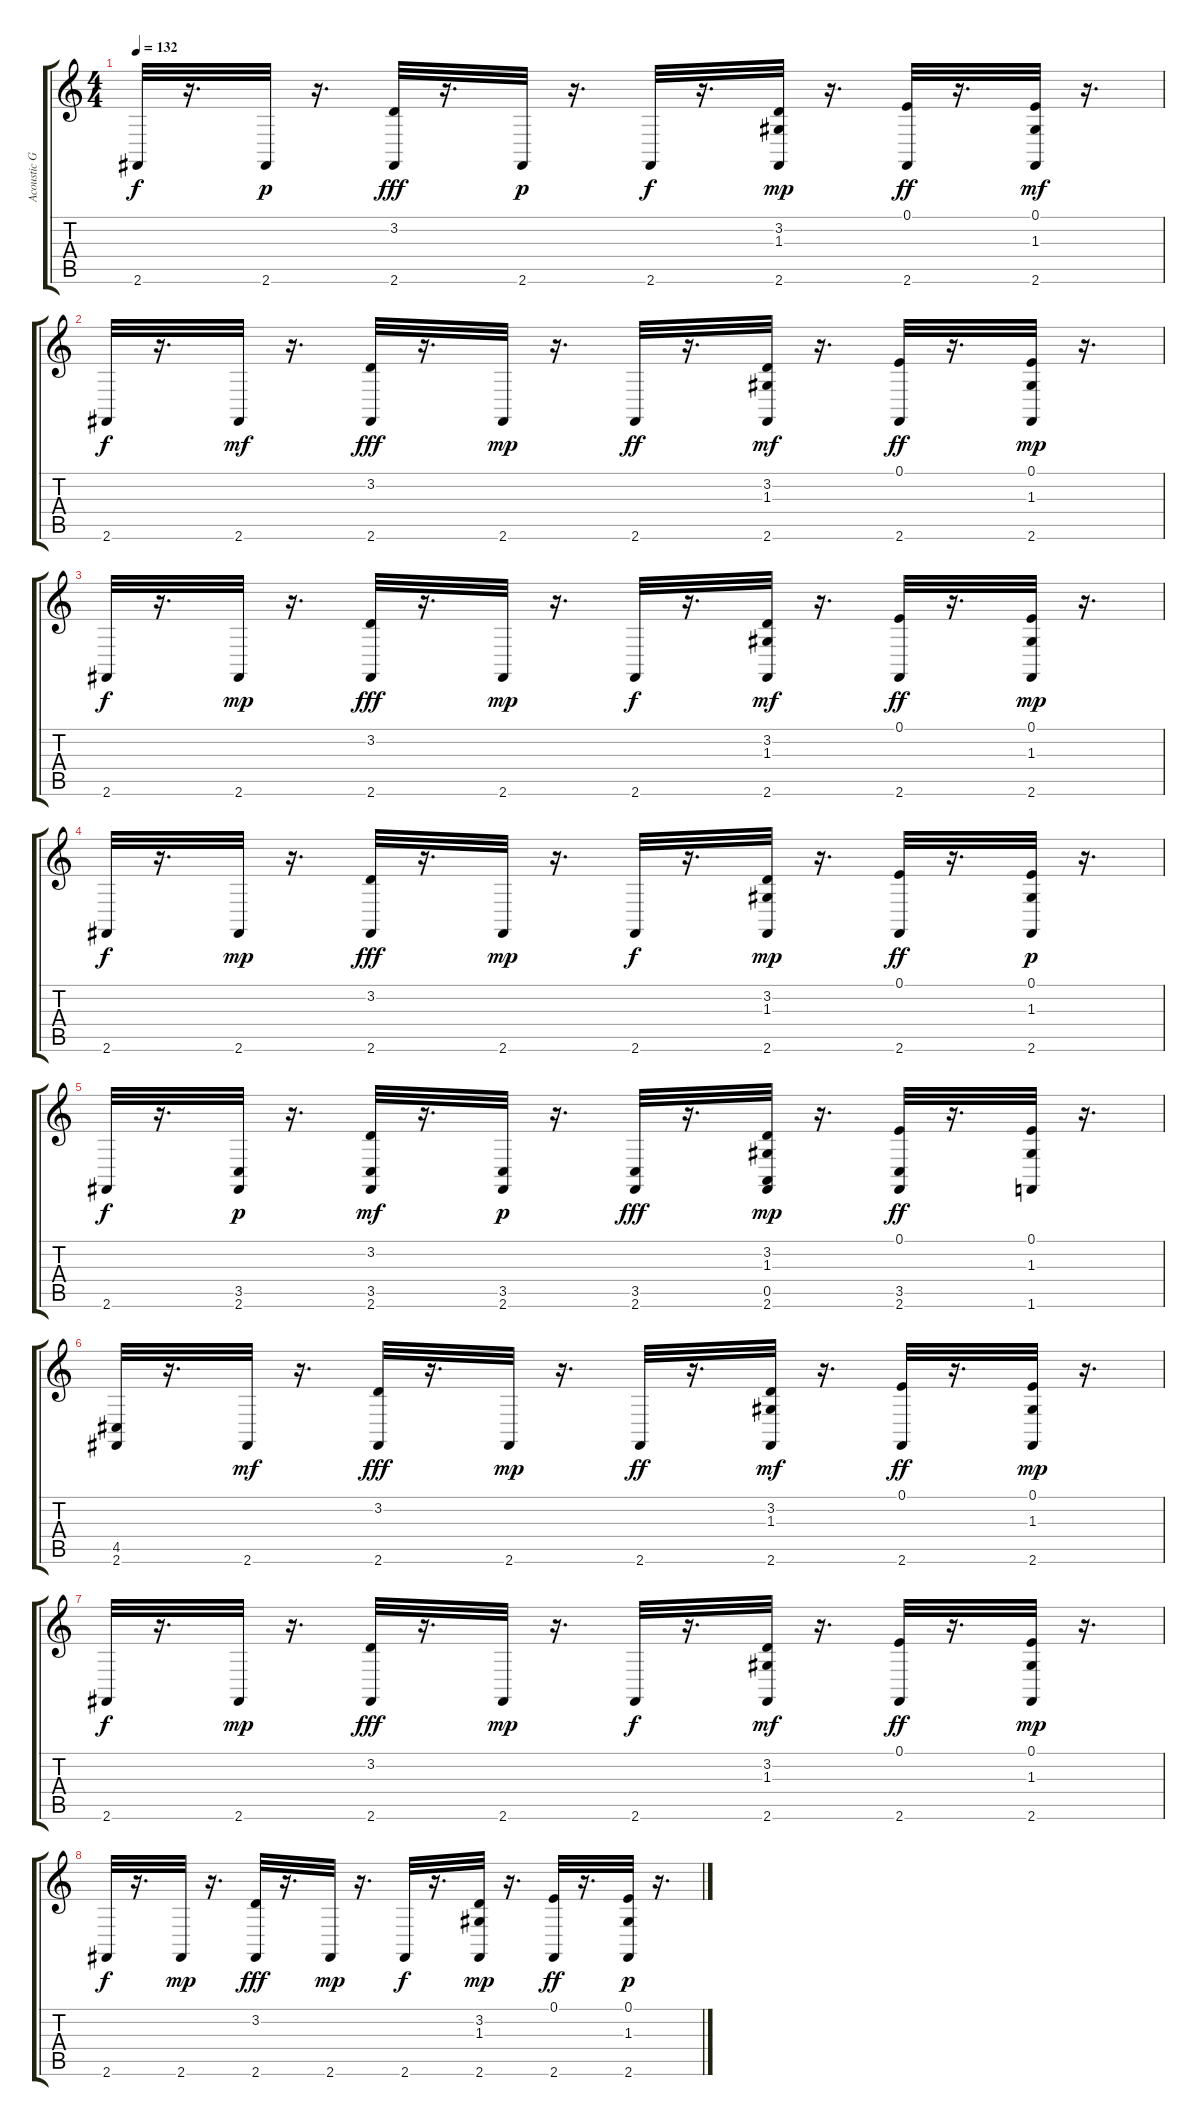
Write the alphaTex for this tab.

\track ("Acoustic Grand" "Acoustic G") {instrument acousticgrandpiano}
\staff {score tabs}
\tuning (E4 B3 G3 D3 A2 E2) {hide}
\ts (4 4)
\tempo 132
\clef g2
\ks c
2.6.32{dy f} r.16{d} 2.6.32{dy p} r.16{d} (3.2 2.6).32{dy fff} r.16{d} 2.6.32{dy p} r.16{d} 2.6.32{dy f} r.16{d} (3.2 1.3 2.6).32{dy mp} r.16{d} (0.1 2.6).32{dy ff} r.16{d} (0.1 1.3 2.6).32{dy mf} r.16{d} |
2.6.32{dy f} r.16{d} 2.6.32{dy mf} r.16{d} (3.2 2.6).32{dy fff} r.16{d} 2.6.32{dy mp} r.16{d} 2.6.32{dy ff} r.16{d} (3.2 1.3 2.6).32{dy mf} r.16{d} (0.1 2.6).32{dy ff} r.16{d} (0.1 1.3 2.6).32{dy mp} r.16{d} |
2.6.32{dy f} r.16{d} 2.6.32{dy mp} r.16{d} (3.2 2.6).32{dy fff} r.16{d} 2.6.32{dy mp} r.16{d} 2.6.32{dy f} r.16{d} (3.2 1.3 2.6).32{dy mf} r.16{d} (0.1 2.6).32{dy ff} r.16{d} (0.1 1.3 2.6).32{dy mp} r.16{d} |
2.6.32{dy f} r.16{d} 2.6.32{dy mp} r.16{d} (3.2 2.6).32{dy fff} r.16{d} 2.6.32{dy mp} r.16{d} 2.6.32{dy f} r.16{d} (3.2 1.3 2.6).32{dy mp} r.16{d} (0.1 2.6).32{dy ff} r.16{d} (0.1 1.3 2.6).32{dy p} r.16{d} |
2.6.32{dy f} r.16{d} (3.5 2.6).32{dy p} r.16{d} (3.2 3.5 2.6).32{dy mf} r.16{d} (3.5 2.6).32{dy p} r.16{d} (3.5 2.6).32{dy fff} r.16{d} (3.2 1.3 0.5 2.6).32{dy mp} r.16{d} (0.1 3.5 2.6).32{dy ff} r.16{d} (0.1 1.3 1.6).32 r.16{d} |
(4.5 2.6).32 r.16{d} 2.6.32{dy mf} r.16{d} (3.2 2.6).32{dy fff} r.16{d} 2.6.32{dy mp} r.16{d} 2.6.32{dy ff} r.16{d} (3.2 1.3 2.6).32{dy mf} r.16{d} (0.1 2.6).32{dy ff} r.16{d} (0.1 1.3 2.6).32{dy mp} r.16{d} |
2.6.32{dy f} r.16{d} 2.6.32{dy mp} r.16{d} (3.2 2.6).32{dy fff} r.16{d} 2.6.32{dy mp} r.16{d} 2.6.32{dy f} r.16{d} (3.2 1.3 2.6).32{dy mf} r.16{d} (0.1 2.6).32{dy ff} r.16{d} (0.1 1.3 2.6).32{dy mp} r.16{d} |
2.6.32{dy f} r.16{d} 2.6.32{dy mp} r.16{d} (3.2 2.6).32{dy fff} r.16{d} 2.6.32{dy mp} r.16{d} 2.6.32{dy f} r.16{d} (3.2 1.3 2.6).32{dy mp} r.16{d} (0.1 2.6).32{dy ff} r.16{d} (0.1 1.3 2.6).32{dy p} r.16{d}
